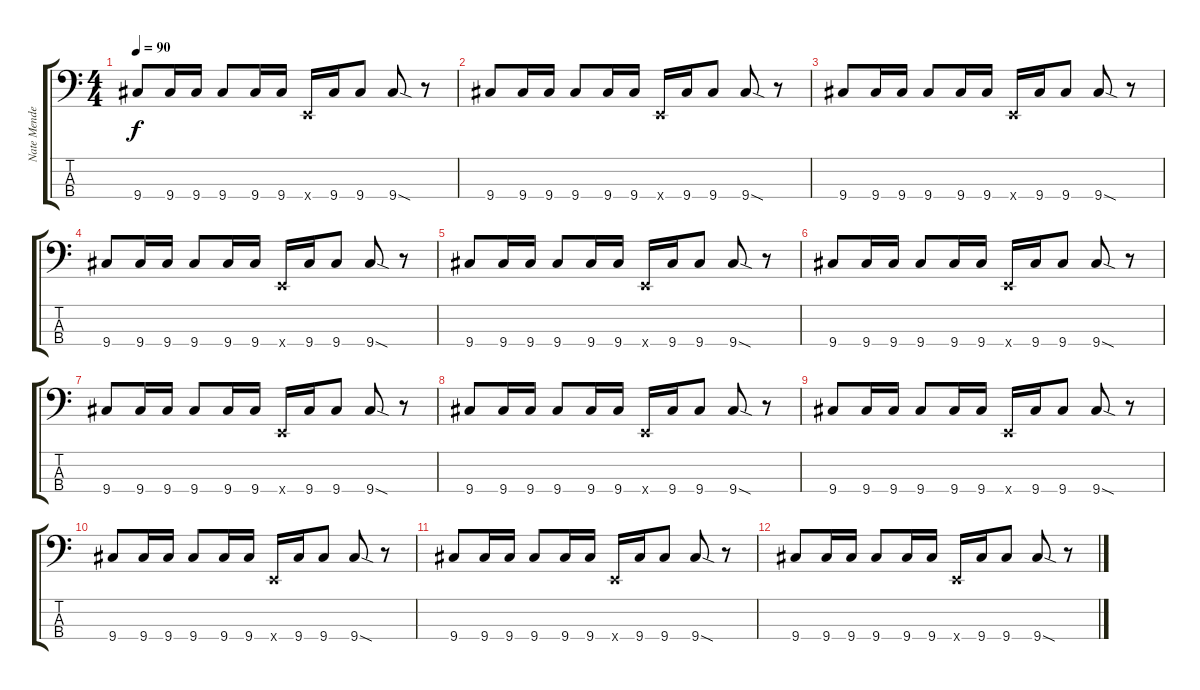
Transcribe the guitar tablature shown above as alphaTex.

\track ("Nate Mendel" "Nate Mende") {instrument electricbassfinger}
\staff {score tabs}
\tuning (G2 D2 A1 E1) {hide}
\ts (4 4)
\tempo 90
\clef f4
\ks c
9.4.8{dy f} 9.4.16 9.4.16 9.4.8 9.4.16 9.4.16 0.4{x}.16 9.4.16 9.4.8 9.4{sod}.8 r.8 |
9.4.8 9.4.16 9.4.16 9.4.8 9.4.16 9.4.16 0.4{x}.16 9.4.16 9.4.8 9.4{sod}.8 r.8 |
9.4.8 9.4.16 9.4.16 9.4.8 9.4.16 9.4.16 0.4{x}.16 9.4.16 9.4.8 9.4{sod}.8 r.8 |
9.4.8 9.4.16 9.4.16 9.4.8 9.4.16 9.4.16 0.4{x}.16 9.4.16 9.4.8 9.4{sod}.8 r.8 |
9.4.8 9.4.16 9.4.16 9.4.8 9.4.16 9.4.16 0.4{x}.16 9.4.16 9.4.8 9.4{sod}.8 r.8 |
9.4.8 9.4.16 9.4.16 9.4.8 9.4.16 9.4.16 0.4{x}.16 9.4.16 9.4.8 9.4{sod}.8 r.8 |
9.4.8 9.4.16 9.4.16 9.4.8 9.4.16 9.4.16 0.4{x}.16 9.4.16 9.4.8 9.4{sod}.8 r.8 |
9.4.8 9.4.16 9.4.16 9.4.8 9.4.16 9.4.16 0.4{x}.16 9.4.16 9.4.8 9.4{sod}.8 r.8 |
9.4.8 9.4.16 9.4.16 9.4.8 9.4.16 9.4.16 0.4{x}.16 9.4.16 9.4.8 9.4{sod}.8 r.8 |
9.4.8 9.4.16 9.4.16 9.4.8 9.4.16 9.4.16 0.4{x}.16 9.4.16 9.4.8 9.4{sod}.8 r.8 |
9.4.8 9.4.16 9.4.16 9.4.8 9.4.16 9.4.16 0.4{x}.16 9.4.16 9.4.8 9.4{sod}.8 r.8 |
9.4.8 9.4.16 9.4.16 9.4.8 9.4.16 9.4.16 0.4{x}.16 9.4.16 9.4.8 9.4{sod}.8 r.8
